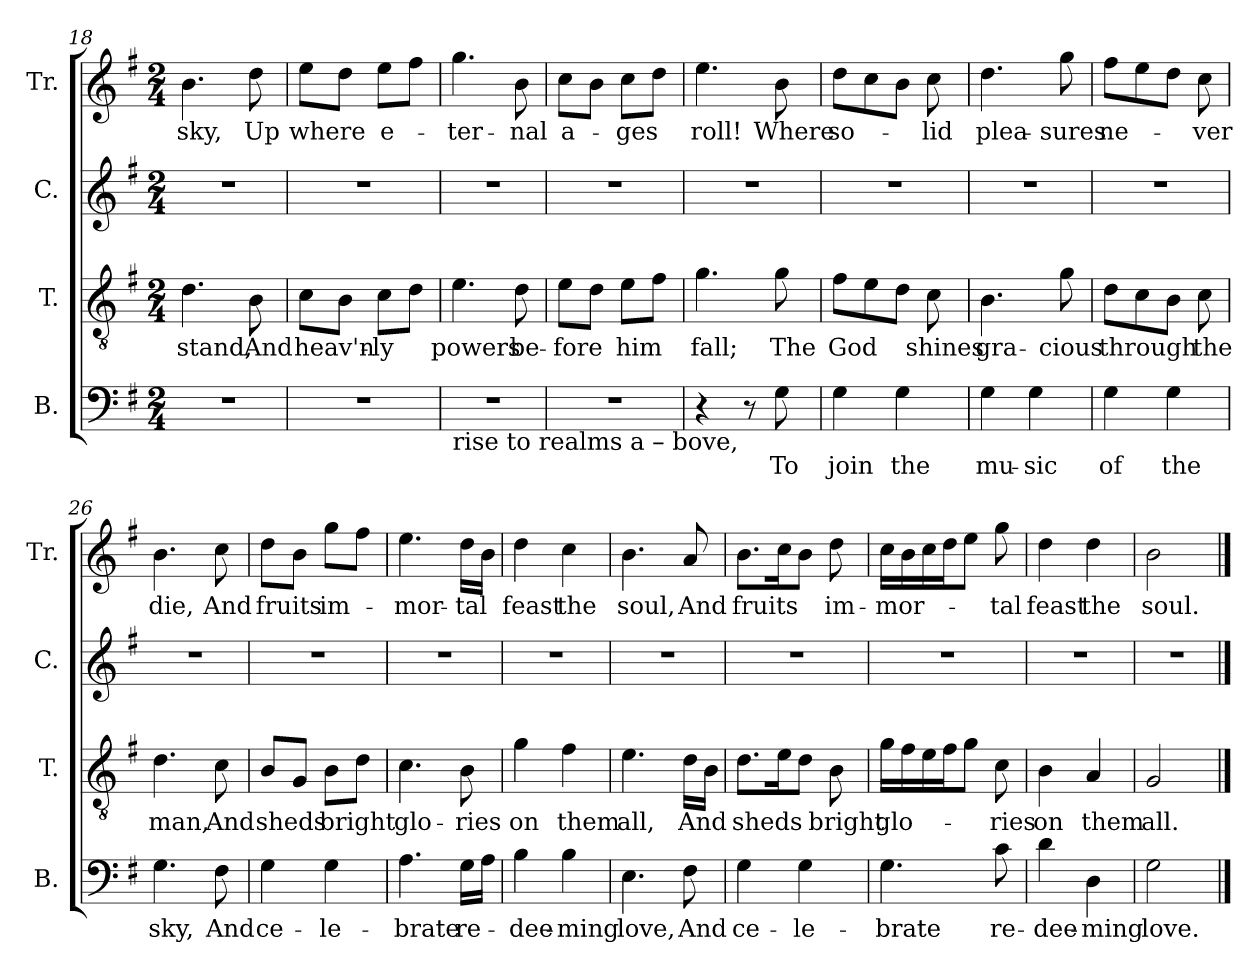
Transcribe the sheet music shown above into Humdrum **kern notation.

**kern	**text	**kern	**text	**kern	**kern	**text
*part4	*part4	*part3	*part3	*part2	*part1	*part1
*staff4	*staff4	*staff3	*staff3	*staff2	*staff1	*staff1
*I"B.	*	*I"T.	*	*I"C.	*I"Tr.	*
*I'B.	*	*I'T.	*	*I'C.	*I'Tr.	*
*clefF4	*	*clefGv2	*	*clefG2	*clefG2	*
*k[f#]	*	*k[f#]	*	*k[f#]	*k[f#]	*
*M2/4	*	*M2/4	*	*M2/4	*M2/4	*
=18	=18	=18	=18	=18	=18	=18
2r	.	4.d\	stand,	2r	4.b\	sky,
.	.	8B\	And	.	8dd\	Up
=19	=19	=19	=19	=19	=19	=19
2r	.	8c\L	heav'n-	2r	8ee\L	where
.	.	8B\J	.	.	8dd\J	.
.	.	8c\L	-ly	.	8ee\L	e-
.	.	8d\J	.	.	8ff#\J	.
!!LO:LB:g=z
=20	=20	=20	=20	=20	=20	=20
!LO:TX:b:t=rise     to     realms     a    –  bove,	!	!	!	!	!	!
2r	.	4.e\	powers	2r	4.gg\	-ter-
.	.	8d\	be-	.	8b\	-nal
=21	=21	=21	=21	=21	=21	=21
2r	.	8e\L	-fore	2r	8cc\L	a-
.	.	8d\J	.	.	8b\J	.
.	.	8e\L	him	.	8cc\L	-ges
.	.	8f#\J	.	.	8dd\J	.
=22	=22	=22	=22	=22	=22	=22
4r	.	4.g\	fall;	2r	4.ee\	roll!
8r	.	.	.	.	.	.
8G\	To	8g\	The	.	8b\	Where
=23	=23	=23	=23	=23	=23	=23
4G\	join	8f#\L	God	2r	8dd\L	so-
.	.	8e\	.	.	8cc\	.
4G\	the	8d\J	.	.	8b\J	.
.	.	8c\	shines	.	8cc\	-lid
=24	=24	=24	=24	=24	=24	=24
4G\	mu-	4.B\	gra-	2r	4.dd\	plea-
4G\	-sic	.	.	.	.	.
.	.	8g\	-cious	.	8gg\	-sures
=25	=25	=25	=25	=25	=25	=25
4G\	of	8d\L	through	2r	8ff#\L	ne-
.	.	8c\	.	.	8ee\	.
4G\	the	8B\J	.	.	8dd\J	.
.	.	8c\	the	.	8cc\	-ver
=26	=26	=26	=26	=26	=26	=26
4.G\	sky,	4.d\	man,	2r	4.b\	die,
8F#\	And	8c\	And	.	8cc\	And
=27	=27	=27	=27	=27	=27	=27
4G\	ce-	8B/L	sheds	2r	8dd\L	fruits
.	.	8G/J	.	.	8b\J	.
4G\	-le-	8B\L	bright	.	8gg\L	im-
.	.	8d\J	.	.	8ff#\J	.
=28	=28	=28	=28	=28	=28	=28
4.A\	-brate	4.c\	glo-	2r	4.ee\	-mor-
16G\LL	re-	8B\	-ries	.	16dd\LL	-tal
16A\JJ	.	.	.	.	16b\JJ	.
=29	=29	=29	=29	=29	=29	=29
4B\	-dee-	4g\	on	2r	4dd\	feast
4B\	-ming	4f#\	them	.	4cc\	the
!!LO:LB:g=z
=30	=30	=30	=30	=30	=30	=30
4.E\	love,	4.e\	all,	2r	4.b\	soul,
8F#\	And	16d\LL	And	.	8a/	And
.	.	16B\JJ	.	.	.	.
=31	=31	=31	=31	=31	=31	=31
4G\	ce-	8.d\L	sheds	2r	8.b\L	fruits
.	.	16e\K	.	.	16cc\K	.
4G\	-le-	8d\J	.	.	8b\J	.
.	.	8B\	bright	.	8dd\	im-
=32	=32	=32	=32	=32	=32	=32
4.G\	-brate	16g\LL	glo-	2r	16cc\LL	-mor-
.	.	16f#\	.	.	16b\	.
.	.	16e\	.	.	16cc\	.
.	.	16f#\J	.	.	16dd\J	.
.	.	8g\J	.	.	8ee\J	.
8c\	re-	8c\	-ries	.	8gg\	-tal
=33	=33	=33	=33	=33	=33	=33
4d\	-dee-	4B\	on	2r	4dd\	feast
4D\	-ming	4A/	them	.	4dd\	the
=34	=34	=34	=34	=34	=34	=34
2G\	love.	2G/	all.	2r	2b\	soul.
==	==	==	==	==	==	==
*-	*-	*-	*-	*-	*-	*-
